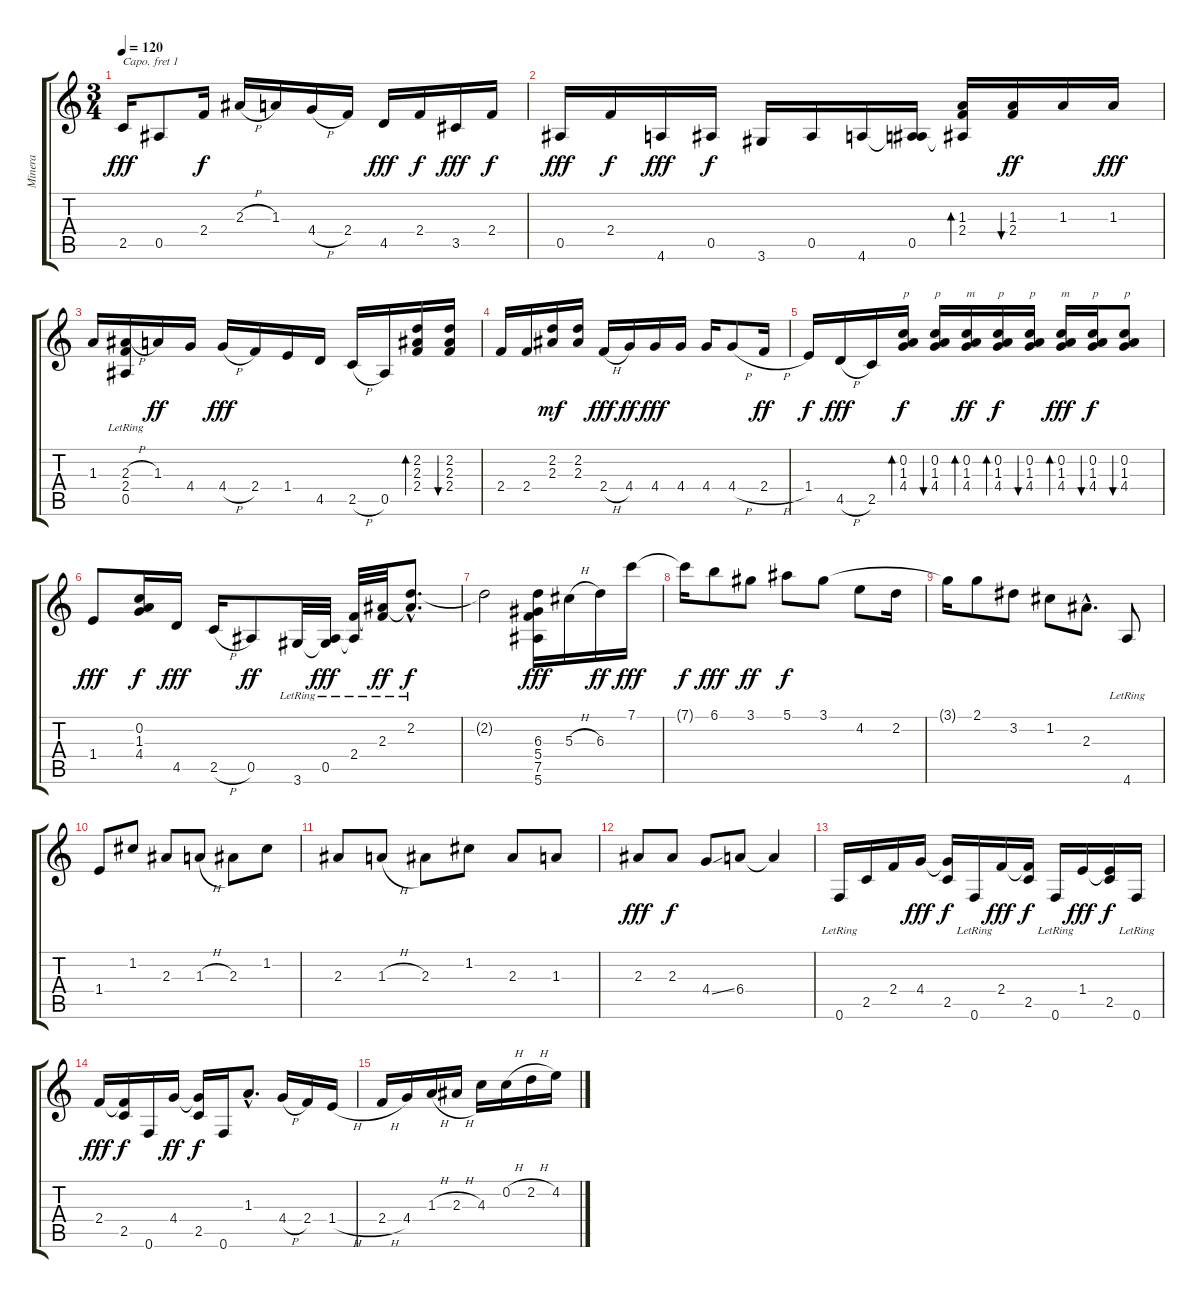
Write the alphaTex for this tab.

\track ("Minera" "Minera") {instrument acousticguitarnylon}
\staff {score tabs}
\capo 1
\tuning (E4 B3 G3 D3 A2 E2) {hide}
\ts (3 4)
\tempo 120
\clef g2
\ks c
2.5.16{dy fff} 0.5.8 2.4.16{dy f} 2.3{h}.16 1.3.16 4.4{h}.16 2.4.16 4.5.16{dy fff} 2.4.16{dy f} 3.5.16{dy fff} 2.4.16{dy f} |
0.5.16{dy fff} 2.4.16{dy f} 4.6.16{dy fff} 0.5.16{dy f} 3.6.16 0.5.16 4.6.16 (0.5 4.6{t}).16 (1.3 2.4 0.5{t}).16{bd 60} (1.3 2.4).16{bu 60 dy ff} 1.3.16 1.3.16{dy fff} |
1.3.16 (2.3{h} 2.4{lr} 0.5{lr}).16 1.3.16{dy ff} 4.4.16 4.4{h}.16{dy fff} 2.4.16 1.4.16 4.5.16 2.5{h}.16 0.5.16 (2.2 2.3 2.4).16{bd 60} (2.2 2.3 2.4).16{bu 60} |
2.4.16 2.4.16 (2.2 2.3).16{dy mf} (2.2 2.3).16 2.4{h}.16{dy fff} 4.4.16{dy ff} 4.4.16{dy fff} 4.4.16 4.4.16 4.4{h}.8 2.4{h}.16{dy ff} |
1.4.16{dy f} 4.5{h}.16{dy fff} 2.5.16 (0.2 1.3 4.4).16{bd 60 txt "p" dy f} (0.2 1.3 4.4).16{bu 60 txt "p"} (0.2 1.3 4.4).16{bd 60 txt "m" dy ff} (0.2 1.3 4.4).16{bd 60 txt "p" dy f} (0.2 1.3 4.4).16{bu 60 txt "p"} (0.2 1.3 4.4).16{bd 60 txt "m" dy fff} (0.2 1.3 4.4).16{bu 60 txt "p" dy f} (0.2 1.3 4.4).8{bu 60 txt "p"} |
1.4.8{dy fff} (0.2 1.3 4.4).16{dy f} 4.5.16{dy fff} 2.5{h}.16 0.5.8{dy ff} 3.6{lr}.32 (0.5{lr} 3.6{t}).32{dy fff} (2.4{lr} 0.5{t}).32 (2.3{lr} 2.4{t}).32{dy ff} (2.2{hac lr} 2.3{hac t}).8{d dy f} |
2.2{t}.2 (6.3 5.4 7.5 5.6).16{dy fff} 5.3{h}.16 6.3.16{dy ff} 7.1.16{dy fff} |
7.1{t}.16{dy f} 6.1.8{dy fff} 3.1.8{dy ff} 5.1.8{dy f} 3.1.8 4.2.8 2.2.16 |
3.1{t}.16 2.1.8 3.2.8 1.2.8 2.3{hac}.8{d} 4.6{lr}.8 |
1.4.8 1.2.8 2.3.8 1.3{h}.8 2.3.8 1.2.8 |
2.3.8 1.3{h}.8 2.3.8 1.2.8 2.3.8 1.3.8 |
2.3.8{dy fff} 2.3.8{dy f} 4.4{ss}.8 6.4.8 6.4{t}.4 |
0.6{lr}.16 2.5.16 2.4.16 4.4.16{dy fff} (4.4{t} 2.5).16{dy f} 0.6{lr}.16 2.4.16{dy fff} (2.4{t} 2.5).16{dy f} 0.6{lr}.16 1.4.16{dy fff} (1.4{t} 2.5).16{dy f} 0.6{lr}.16 |
2.4.16{dy fff} (2.4{t} 2.5).16{dy f} 0.6.16 4.4.16{dy ff} (4.4{t} 2.5).16{dy f} 0.6.16 1.3{hac}.8{d} 4.4{h}.16 2.4.16 1.4{h}.16 |
2.4{h}.16 4.4.16 1.3{h}.16 2.3{h}.16 4.3.16 0.2{h}.16 2.2{h}.16 4.2.16
